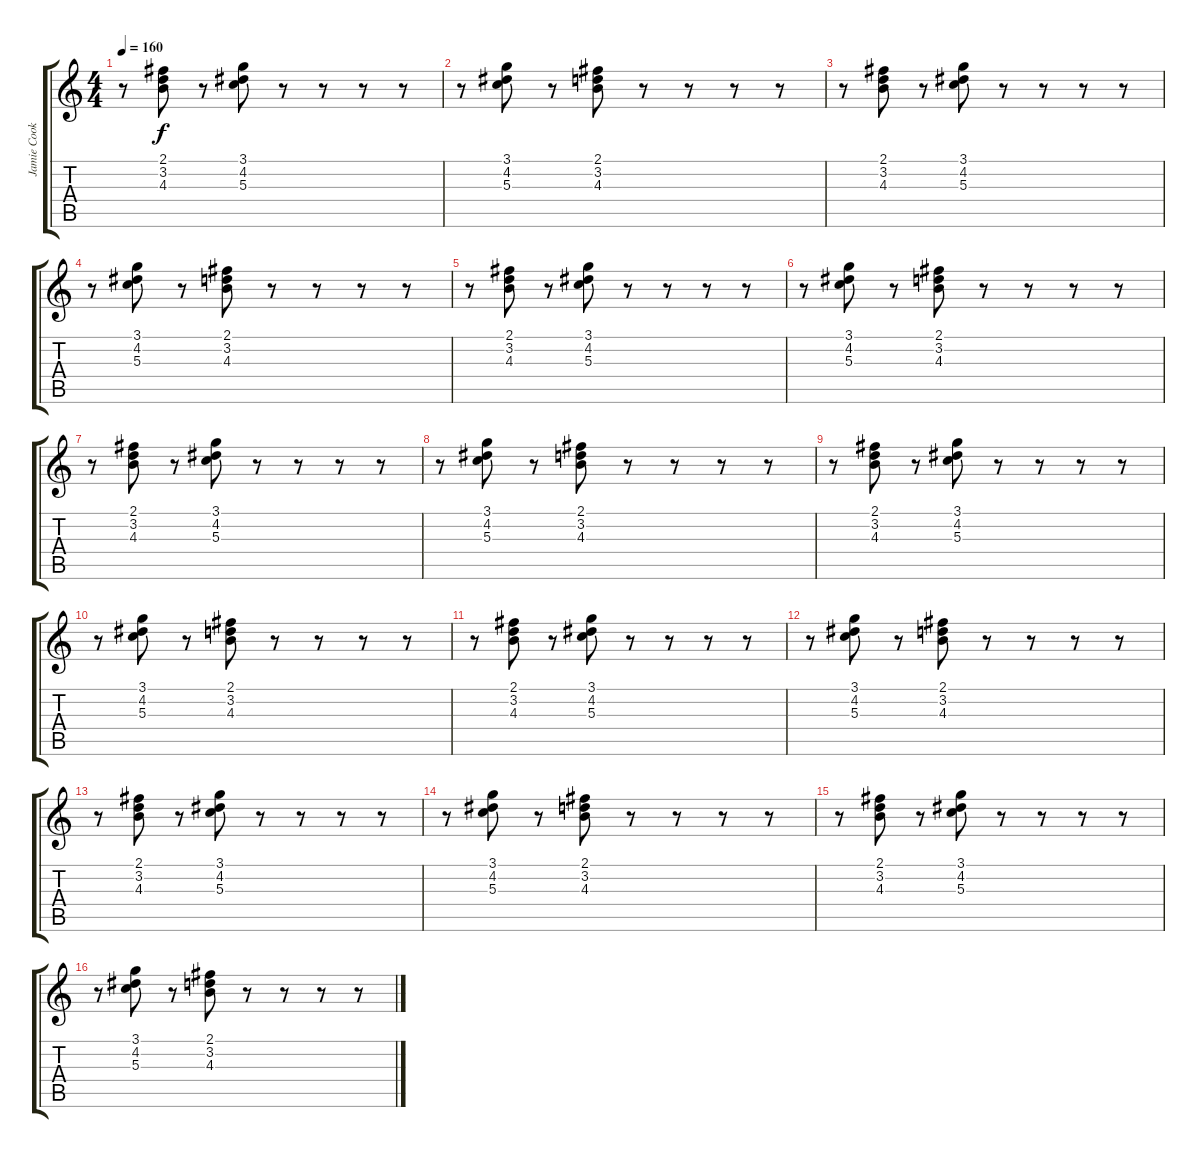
\track ("Jamie Cook" "Jamie Cook") {instrument electricguitarclean}
\staff {score tabs}
\tuning (E4 B3 G3 D3 A2 E2) {hide}
\ts (4 4)
\tempo 160
\clef g2
\ks c
r.8{dy f} (2.1 3.2 4.3).8 r.8 (3.1 4.2 5.3).8 r.8 r.8 r.8 r.8 |
r.8 (3.1 4.2 5.3).8 r.8 (2.1 3.2 4.3).8 r.8 r.8 r.8 r.8 |
r.8 (2.1 3.2 4.3).8 r.8 (3.1 4.2 5.3).8 r.8 r.8 r.8 r.8 |
r.8 (3.1 4.2 5.3).8 r.8 (2.1 3.2 4.3).8 r.8 r.8 r.8 r.8 |
r.8 (2.1 3.2 4.3).8 r.8 (3.1 4.2 5.3).8 r.8 r.8 r.8 r.8 |
r.8 (3.1 4.2 5.3).8 r.8 (2.1 3.2 4.3).8 r.8 r.8 r.8 r.8 |
r.8{instrument electricguitarclean} (2.1 3.2 4.3).8 r.8 (3.1 4.2 5.3).8 r.8 r.8 r.8 r.8 |
r.8 (3.1 4.2 5.3).8 r.8 (2.1 3.2 4.3).8 r.8 r.8 r.8 r.8 |
r.8{instrument electricguitarclean} (2.1 3.2 4.3).8 r.8 (3.1 4.2 5.3).8 r.8 r.8 r.8 r.8 |
r.8 (3.1 4.2 5.3).8 r.8 (2.1 3.2 4.3).8 r.8 r.8 r.8 r.8 |
r.8{instrument electricguitarclean} (2.1 3.2 4.3).8 r.8 (3.1 4.2 5.3).8 r.8 r.8 r.8 r.8 |
r.8 (3.1 4.2 5.3).8 r.8 (2.1 3.2 4.3).8 r.8 r.8 r.8 r.8 |
r.8{instrument electricguitarclean} (2.1 3.2 4.3).8 r.8 (3.1 4.2 5.3).8 r.8 r.8 r.8 r.8 |
r.8 (3.1 4.2 5.3).8 r.8 (2.1 3.2 4.3).8 r.8 r.8 r.8 r.8 |
r.8{instrument electricguitarclean} (2.1 3.2 4.3).8 r.8 (3.1 4.2 5.3).8 r.8 r.8 r.8 r.8 |
r.8 (3.1 4.2 5.3).8 r.8 (2.1 3.2 4.3).8 r.8 r.8 r.8 r.8
